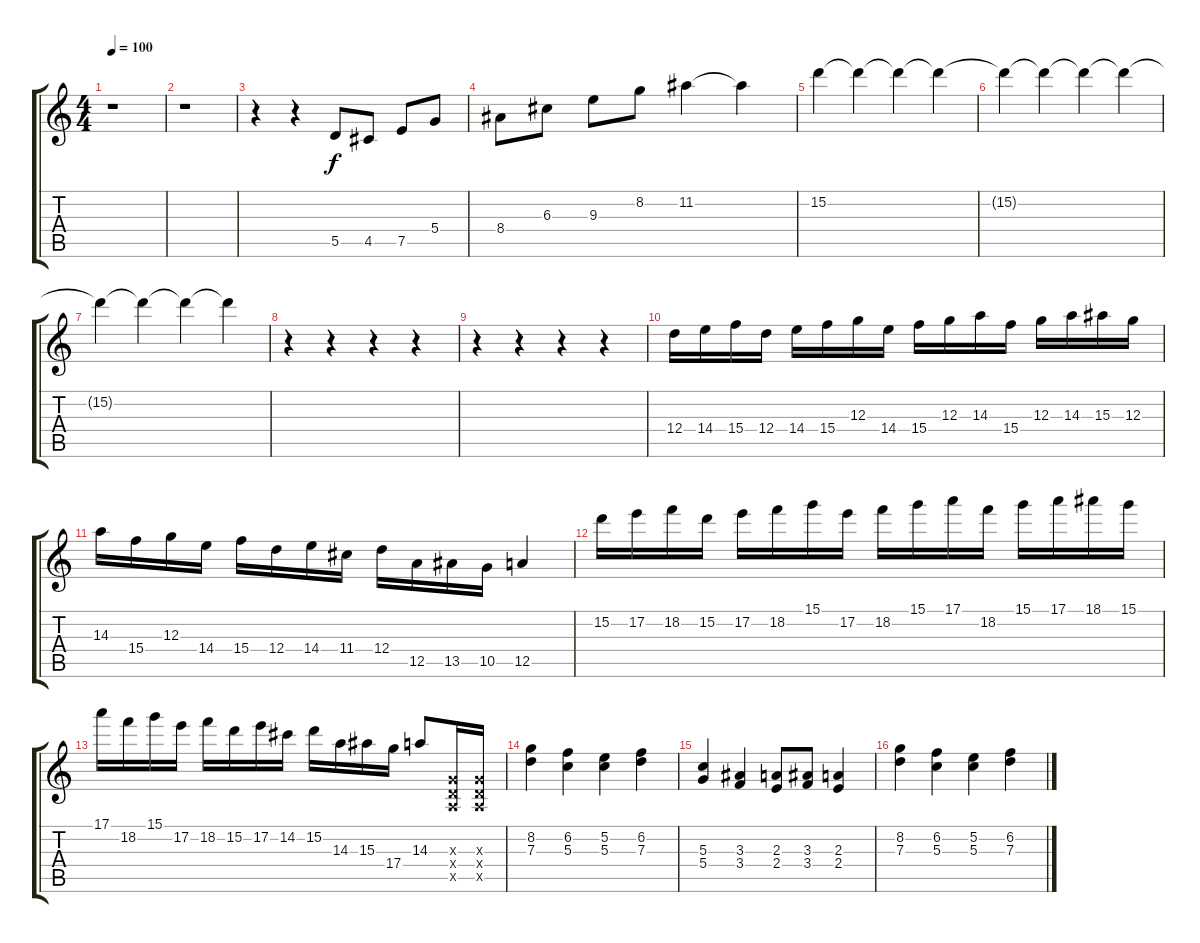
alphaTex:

\track "" {instrument distortionguitar}
\staff {score tabs}
\tuning (E4 B3 G3 D3 A2 E2) {hide}
\ts (4 4)
\tempo 100
\clef g2
\ks c
r.1{dy f} |
r.1 |
r.4 r.4 5.5.8 4.5.8 7.5.8 5.4.8 |
8.4.8 6.3.8 9.3.8 8.2.8 11.2.4 11.2{t}.4 |
15.2.4 15.2{t}.4 15.2{t}.4 15.2{t}.4 |
15.2{t}.4 15.2{t}.4 15.2{t}.4 15.2{t}.4 |
15.2{t}.4 15.2{t}.4 15.2{t}.4 15.2{t}.4 |
r.4 r.4 r.4 r.4 |
r.4 r.4 r.4 r.4 |
12.4.16 14.4.16 15.4.16 12.4.16 14.4.16 15.4.16 12.3.16 14.4.16 15.4.16 12.3.16 14.3.16 15.4.16 12.3.16 14.3.16 15.3.16 12.3.16 |
14.3.16 15.4.16 12.3.16 14.4.16 15.4.16 12.4.16 14.4.16 11.4.16 12.4.16 12.5.16 13.5.16 10.5.16 12.5.4 |
15.2.16 17.2.16 18.2.16 15.2.16 17.2.16 18.2.16 15.1.16 17.2.16 18.2.16 15.1.16 17.1.16 18.2.16 15.1.16 17.1.16 18.1.16 15.1.16 |
17.1.16 18.2.16 15.1.16 17.2.16 18.2.16 15.2.16 17.2.16 14.2.16 15.2.16 14.3.16 15.3.16 17.4.16 14.3.8 (0.3{x} 0.4{x} 0.5{x}).16 (0.3{x} 0.4{x} 0.5{x}).16 |
(8.2 7.3).4 (6.2 5.3).4 (5.2 5.3).4 (6.2 7.3).4 |
(5.3 5.4).4 (3.3 3.4).4 (2.3 2.4).8 (3.3 3.4).8 (2.3 2.4).4 |
(8.2 7.3).4 (6.2 5.3).4 (5.2 5.3).4 (6.2 7.3).4
